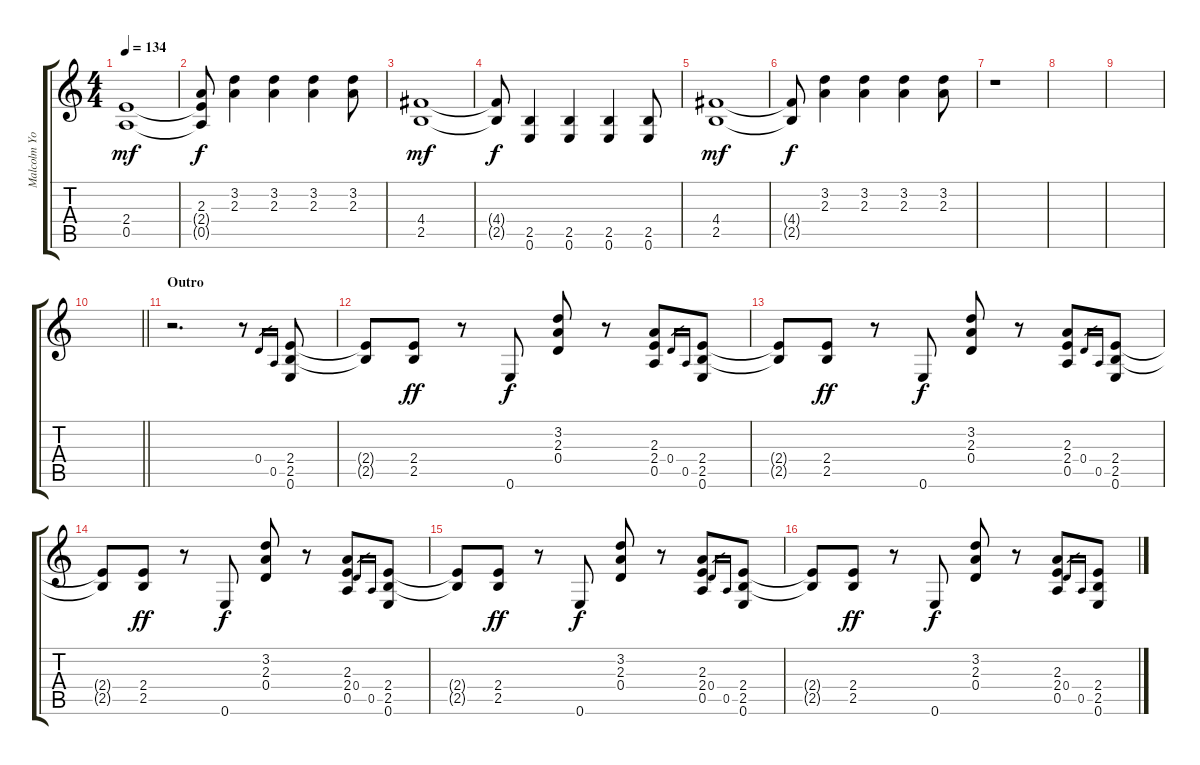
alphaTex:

\track ("Malcolm Young" "Malcolm Yo") {instrument overdrivenguitar}
\staff {score tabs}
\tuning (E4 B3 G3 D3 A2 E2) {hide}
\ts (4 4)
\tempo 134
\clef g2
\ks c
(2.4 0.5).1{dy mf} |
(2.3{t} 2.4{t} 0.5{t}).8{dy f} (3.2 2.3).4 (3.2 2.3).4 (3.2 2.3).4 (3.2 2.3).8 |
(4.4 2.5).1{dy mf} |
(4.4{t} 2.5{t}).8{dy f} (2.5 0.6).4 (2.5 0.6).4 (2.5 0.6).4 (2.5 0.6).8 |
(4.4 2.5).1{dy mf} |
(4.4{t} 2.5{t}).8{dy f} (3.2 2.3).4 (3.2 2.3).4 (3.2 2.3).4 (3.2 2.3).8 |
r.1 |
|
|
\barLineRight lightlight
|
\section ("" "Outro")
r.2{d} r.8 0.4.16{gr} 0.5.16{gr} (2.4 2.5 0.6).8 |
(2.4{t} 2.5{t}).8 (2.4 2.5).8{dy ff} r.8 0.6.8{dy f} (3.2 2.3 0.4).8 r.8 (2.3 2.4 0.5).8 0.4.16{gr} 0.5.16{gr} (2.4 2.5 0.6).8 |
(2.4{t} 2.5{t}).8 (2.4 2.5).8{dy ff} r.8 0.6.8{dy f} (3.2 2.3 0.4).8 r.8 (2.3 2.4 0.5).8 0.4.16{gr} 0.5.16{gr} (2.4 2.5 0.6).8 |
(2.4{t} 2.5{t}).8 (2.4 2.5).8{dy ff} r.8 0.6.8{dy f} (3.2 2.3 0.4).8 r.8 (2.3 2.4 0.5).8 0.4.16{gr} 0.5.16{gr} (2.4 2.5 0.6).8 |
(2.4{t} 2.5{t}).8 (2.4 2.5).8{dy ff} r.8 0.6.8{dy f} (3.2 2.3 0.4).8 r.8 (2.3 2.4 0.5).8 0.4.16{gr} 0.5.16{gr} (2.4 2.5 0.6).8 |
(2.4{t} 2.5{t}).8 (2.4 2.5).8{dy ff} r.8 0.6.8{dy f} (3.2 2.3 0.4).8 r.8 (2.3 2.4 0.5).8 0.4.16{gr} 0.5.16{gr} (2.4 2.5 0.6).8
